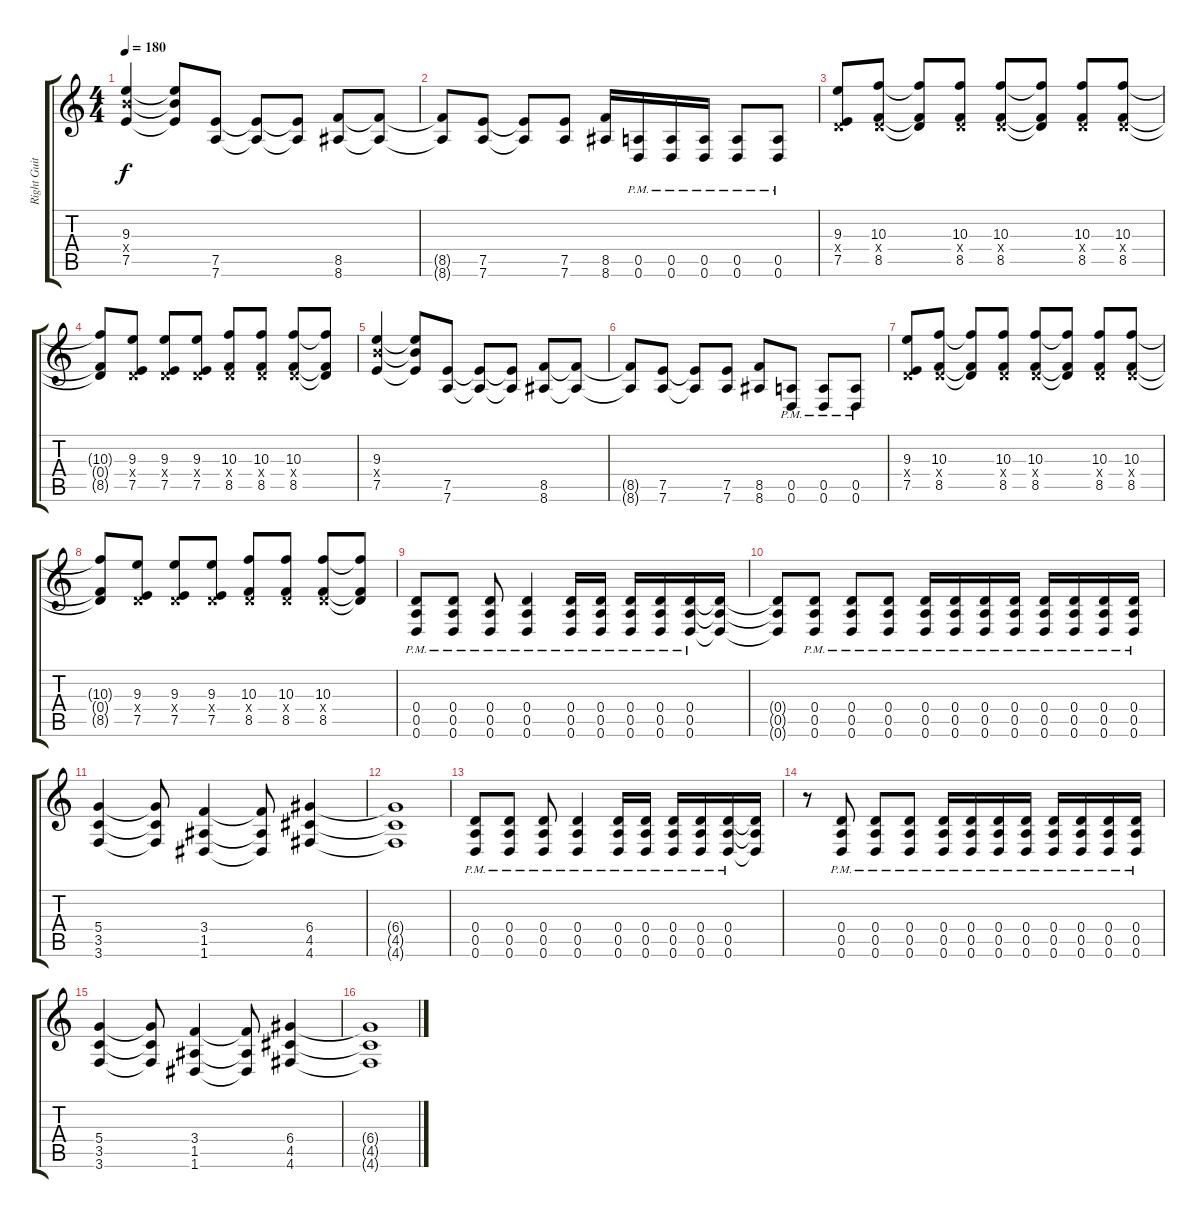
\track ("Right Guitar" "Right Guit") {instrument distortionguitar}
\staff {score tabs}
\tuning (E4 B3 G3 D3 A2 D2) {hide}
\ts (4 4)
\tempo 180
\clef g2
\ks c
(9.3 9.4{x} 7.5).4{dy f} (9.3{t} 9.4{t} 7.5{t}).8 (7.5 7.6).8 (7.5{t} 7.6{t}).8 (7.5{t} 7.6{t}).8 (8.5 8.6).8 (8.5{t} 8.6{t}).8 |
(8.5{t} 8.6{t}).8 (7.5 7.6).8 (7.5{t} 7.6{t}).8 (7.5 7.6).8 (8.5 8.6).16 (0.5{pm} 0.6{pm}).16 (0.5{pm} 0.6{pm}).16 (0.5{pm} 0.6{pm}).16 (0.5{pm} 0.6{pm}).8 (0.5{pm} 0.6{pm}).8 |
(9.3 0.4{x} 7.5).8 (10.3 0.4{x} 8.5).8 (10.3{t} 0.4{t} 8.5{t}).8 (10.3 0.4{x} 8.5).8 (10.3 0.4{x} 8.5).8 (10.3{t} 0.4{t} 8.5{t}).8 (10.3 0.4{x} 8.5).8 (10.3 0.4{x} 8.5).8 |
(10.3{t} 0.4{t} 8.5{t}).8 (9.3 0.4{x} 7.5).8 (9.3 0.4{x} 7.5).8 (9.3 0.4{x} 7.5).8 (10.3 0.4{x} 8.5).8 (10.3 0.4{x} 8.5).8 (10.3 0.4{x} 8.5).8 (10.3{t} 0.4{t} 8.5{t}).8 |
(9.3 9.4{x} 7.5).4 (9.3{t} 9.4{t} 7.5{t}).8 (7.5 7.6).8 (7.5{t} 7.6{t}).8 (7.5{t} 7.6{t}).8 (8.5 8.6).8 (8.5{t} 8.6{t}).8 |
(8.5{t} 8.6{t}).8 (7.5 7.6).8 (7.5{t} 7.6{t}).8 (7.5 7.6).8 (8.5 8.6).8 (0.5{pm} 0.6{pm}).8 (0.5{pm} 0.6{pm}).8 (0.5{pm} 0.6{pm}).8 |
(9.3 0.4{x} 7.5).8 (10.3 0.4{x} 8.5).8 (10.3{t} 0.4{t} 8.5{t}).8 (10.3 0.4{x} 8.5).8 (10.3 0.4{x} 8.5).8 (10.3{t} 0.4{t} 8.5{t}).8 (10.3 0.4{x} 8.5).8 (10.3 0.4{x} 8.5).8 |
(10.3{t} 0.4{t} 8.5{t}).8 (9.3 0.4{x} 7.5).8 (9.3 0.4{x} 7.5).8 (9.3 0.4{x} 7.5).8 (10.3 0.4{x} 8.5).8 (10.3 0.4{x} 8.5).8 (10.3 0.4{x} 8.5).8 (10.3{t} 0.4{t} 8.5{t}).8 |
(0.4{pm} 0.5{pm} 0.6{pm}).8 (0.4{pm} 0.5{pm} 0.6{pm}).8 (0.4{pm} 0.5{pm} 0.6{pm}).8 (0.4{pm} 0.5{pm} 0.6{pm}).4 (0.4{pm} 0.5{pm} 0.6{pm}).16 (0.4{pm} 0.5{pm} 0.6{pm}).16 (0.4{pm} 0.5{pm} 0.6{pm}).16 (0.4{pm} 0.5{pm} 0.6{pm}).16 (0.4{pm} 0.5{pm} 0.6{pm}).16 (0.4{t} 0.5{t} 0.6{t}).16 |
(0.4{t} 0.5{t} 0.6{t}).8 (0.4{pm} 0.5{pm} 0.6{pm}).8 (0.4{pm} 0.5{pm} 0.6{pm}).8 (0.4{pm} 0.5{pm} 0.6{pm}).8 (0.4{pm} 0.5{pm} 0.6{pm}).16 (0.4{pm} 0.5{pm} 0.6{pm}).16 (0.4{pm} 0.5{pm} 0.6{pm}).16 (0.4{pm} 0.5{pm} 0.6{pm}).16 (0.4{pm} 0.5{pm} 0.6{pm}).16 (0.4{pm} 0.5{pm} 0.6{pm}).16 (0.4{pm} 0.5{pm} 0.6{pm}).16 (0.4{pm} 0.5{pm} 0.6{pm}).16 |
(5.4 3.5 3.6).4 (5.4{t} 3.5{t} 3.6{t}).8 (3.4 1.5 1.6).4 (3.4{t} 1.5{t} 1.6{t}).8 (6.4 4.5 4.6).4 |
(6.4{t} 4.5{t} 4.6{t}).1 |
(0.4{pm} 0.5{pm} 0.6{pm}).8 (0.4{pm} 0.5{pm} 0.6{pm}).8 (0.4{pm} 0.5{pm} 0.6{pm}).8 (0.4{pm} 0.5{pm} 0.6{pm}).4 (0.4{pm} 0.5{pm} 0.6{pm}).16 (0.4{pm} 0.5{pm} 0.6{pm}).16 (0.4{pm} 0.5{pm} 0.6{pm}).16 (0.4{pm} 0.5{pm} 0.6{pm}).16 (0.4{pm} 0.5{pm} 0.6{pm}).16 (0.4{t} 0.5{t} 0.6{t}).16 |
r.8 (0.4{pm} 0.5{pm} 0.6{pm}).8 (0.4{pm} 0.5{pm} 0.6{pm}).8 (0.4{pm} 0.5{pm} 0.6{pm}).8 (0.4{pm} 0.5{pm} 0.6{pm}).16 (0.4{pm} 0.5{pm} 0.6{pm}).16 (0.4{pm} 0.5{pm} 0.6{pm}).16 (0.4{pm} 0.5{pm} 0.6{pm}).16 (0.4{pm} 0.5{pm} 0.6{pm}).16 (0.4{pm} 0.5{pm} 0.6{pm}).16 (0.4{pm} 0.5{pm} 0.6{pm}).16 (0.4{pm} 0.5{pm} 0.6{pm}).16 |
(5.4 3.5 3.6).4 (5.4{t} 3.5{t} 3.6{t}).8 (3.4 1.5 1.6).4 (3.4{t} 1.5{t} 1.6{t}).8 (6.4 4.5 4.6).4 |
(6.4{t} 4.5{t} 4.6{t}).1
